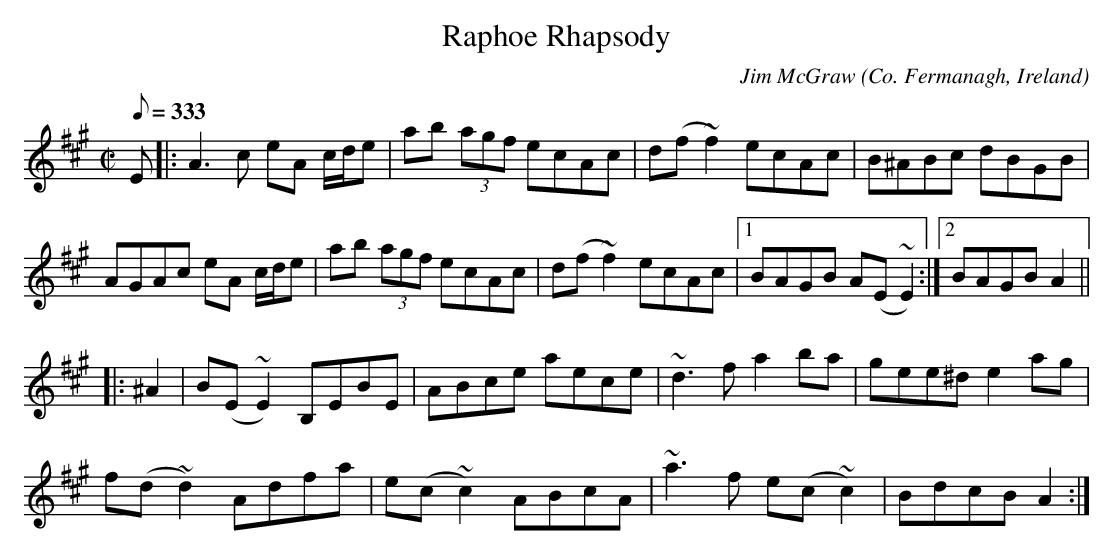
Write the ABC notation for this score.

X:1
T:Raphoe Rhapsody
C:Jim McGraw
O:Co. Fermanagh, Ireland
L:1/8
Q:333
M:C|
K:A
E|:A3 c  eA c/d/e|ab (3agf ecAc|d(f ~f2) ecAc|B^ABc dBGB|
AGAc eA c/d/e|ab (3agf ecAc|d(f ~f2) ecAc|[1BAGB A(E ~E2):|[2BAGB A2||
|:^A2|B(E ~E2) B,EBE|ABce aece|~d3 f a2 ba|gee^d e2 ag|
f(d ~d2) Adfa|e(c ~c2) ABcA|~a3 f e(c ~c2)|BdcB A2:|
